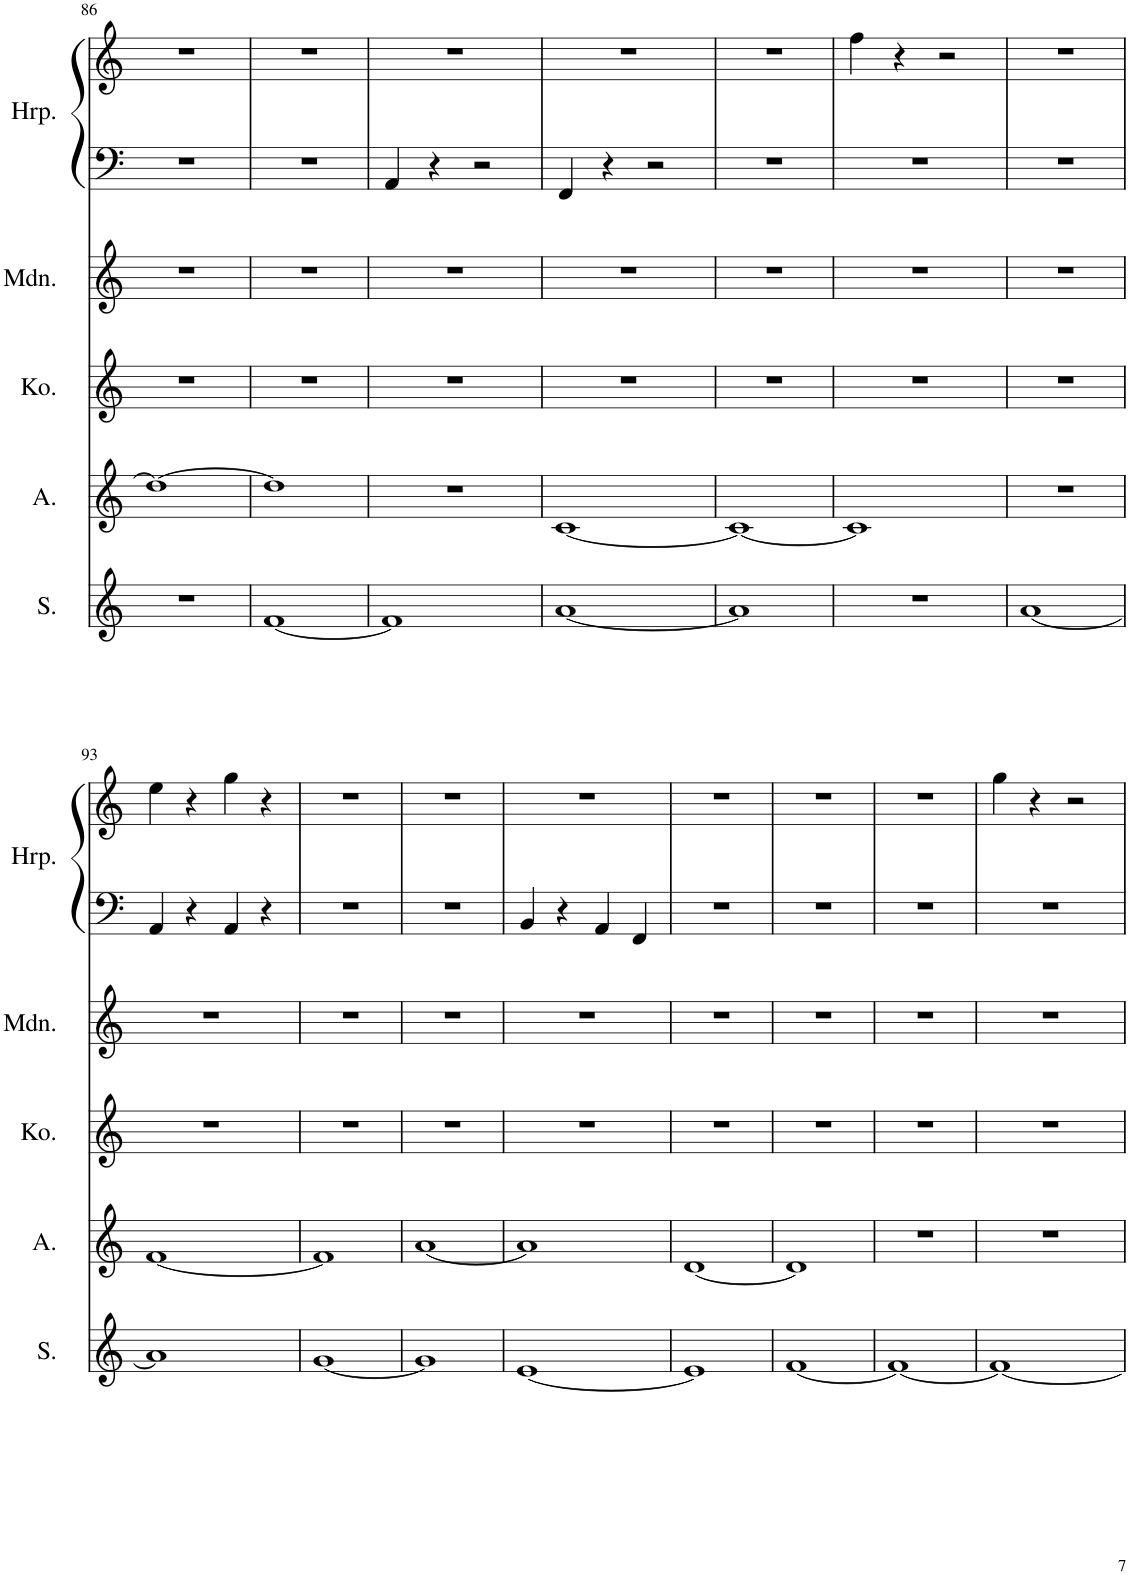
**kern	**kern	**kern	**kern	**kern	**kern
*part5	*part4	*part3	*part2	*part1	*part1
*staff6	*staff5	*staff4	*staff3	*staff2	*staff1
*I"Soprano	*I"Alto	*I"Koto	*I"Mandolin	*I"Harp	*
*I'S.	*I'A.	*I'Ko.	*I'Mdn.	*I'Hrp.	*
!!LO:PB:g=z
*clefG2	*clefG2	*clefG2	*clefG2	*clefF4	*clefG2
*k[]	*k[]	*k[]	*k[]	*k[]	*k[]
*M4/4	*M4/4	*M4/4	*M4/4	*M4/4	*M4/4
=86	=86	=86	=86	=86	=86
1r	1dd_	1r	1r	1r	1r
=87	=87	=87	=87	=87	=87
[1f	1dd]	1r	1r	1r	1r
=88	=88	=88	=88	=88	=88
1f]	1r	1r	1r	4AA/	1r
.	.	.	.	4r	.
.	.	.	.	2r	.
=89	=89	=89	=89	=89	=89
[1a	[1c	1r	1r	4FF/	1r
.	.	.	.	4r	.
.	.	.	.	2r	.
=90	=90	=90	=90	=90	=90
1a]	1c_	1r	1r	1r	1r
=91	=91	=91	=91	=91	=91
1r	1c]	1r	1r	1r	4ff\
.	.	.	.	.	4r
.	.	.	.	.	2r
=92	=92	=92	=92	=92	=92
[1a	1r	1r	1r	1r	1r
!!LO:LB:g=z
=93	=93	=93	=93	=93	=93
1a]	[1f	1r	1r	4AA/	4ee\
.	.	.	.	4r	4r
.	.	.	.	4AA/	4gg\
.	.	.	.	4r	4r
=94	=94	=94	=94	=94	=94
[1g	1f]	1r	1r	1r	1r
=95	=95	=95	=95	=95	=95
1g]	[1a	1r	1r	1r	1r
=96	=96	=96	=96	=96	=96
[1e	1a]	1r	1r	4BB/	1r
.	.	.	.	4r	.
.	.	.	.	4AA/	.
.	.	.	.	4FF/	.
=97	=97	=97	=97	=97	=97
1e]	[1d	1r	1r	1r	1r
=98	=98	=98	=98	=98	=98
[1f	1d]	1r	1r	1r	1r
=99	=99	=99	=99	=99	=99
1f_	1r	1r	1r	1r	1r
=100	=100	=100	=100	=100	=100
1f_	1r	1r	1r	1r	4gg\
.	.	.	.	.	4r
.	.	.	.	.	2r
=	=	=	=	=	=
*-	*-	*-	*-	*-	*-
